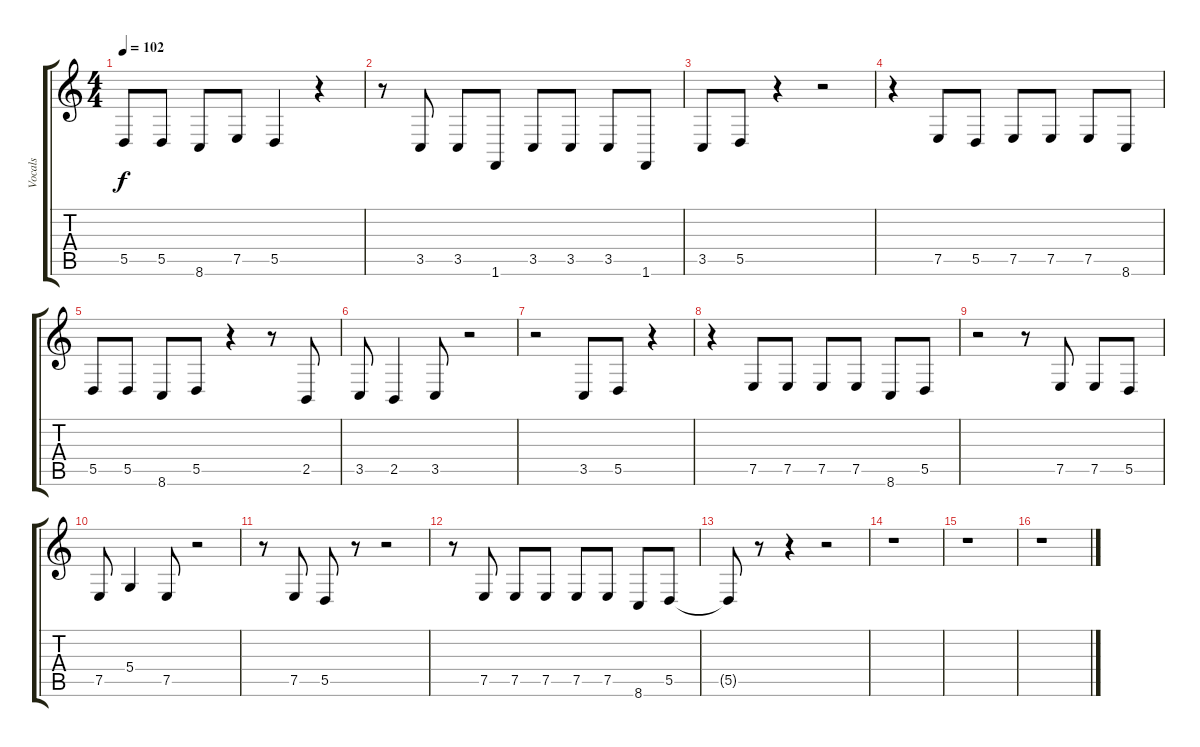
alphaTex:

\track ("Vocals" "Vocals") {instrument englishhorn}
\staff {score tabs}
\tuning (E4 B3 G3 D3 A2 E2) {hide}
\ts (4 4)
\tempo 102
\clef g2
\ks c
5.5.8{dy f} 5.5.8 8.6.8 7.5.8 5.5.4 r.4 |
r.8 3.5.8 3.5.8 1.6.8 3.5.8 3.5.8 3.5.8 1.6.8 |
3.5.8 5.5.8 r.4 r.2 |
r.4 7.5.8 5.5.8 7.5.8 7.5.8 7.5.8 8.6.8 |
5.5.8 5.5.8 8.6.8 5.5.8 r.4 r.8 2.5.8 |
3.5.8 2.5.4 3.5.8 r.2 |
r.2 3.5.8 5.5.8 r.4 |
r.4 7.5.8 7.5.8 7.5.8 7.5.8 8.6.8 5.5.8 |
r.2 r.8 7.5.8 7.5.8 5.5.8 |
7.5.8 5.4.4 7.5.8 r.2 |
r.8 7.5.8 5.5.8 r.8 r.2 |
r.8 7.5.8 7.5.8 7.5.8 7.5.8 7.5.8 8.6.8 5.5.8 |
5.5{t}.8 r.8 r.4 r.2 |
r.1 |
r.1 |
r.1
